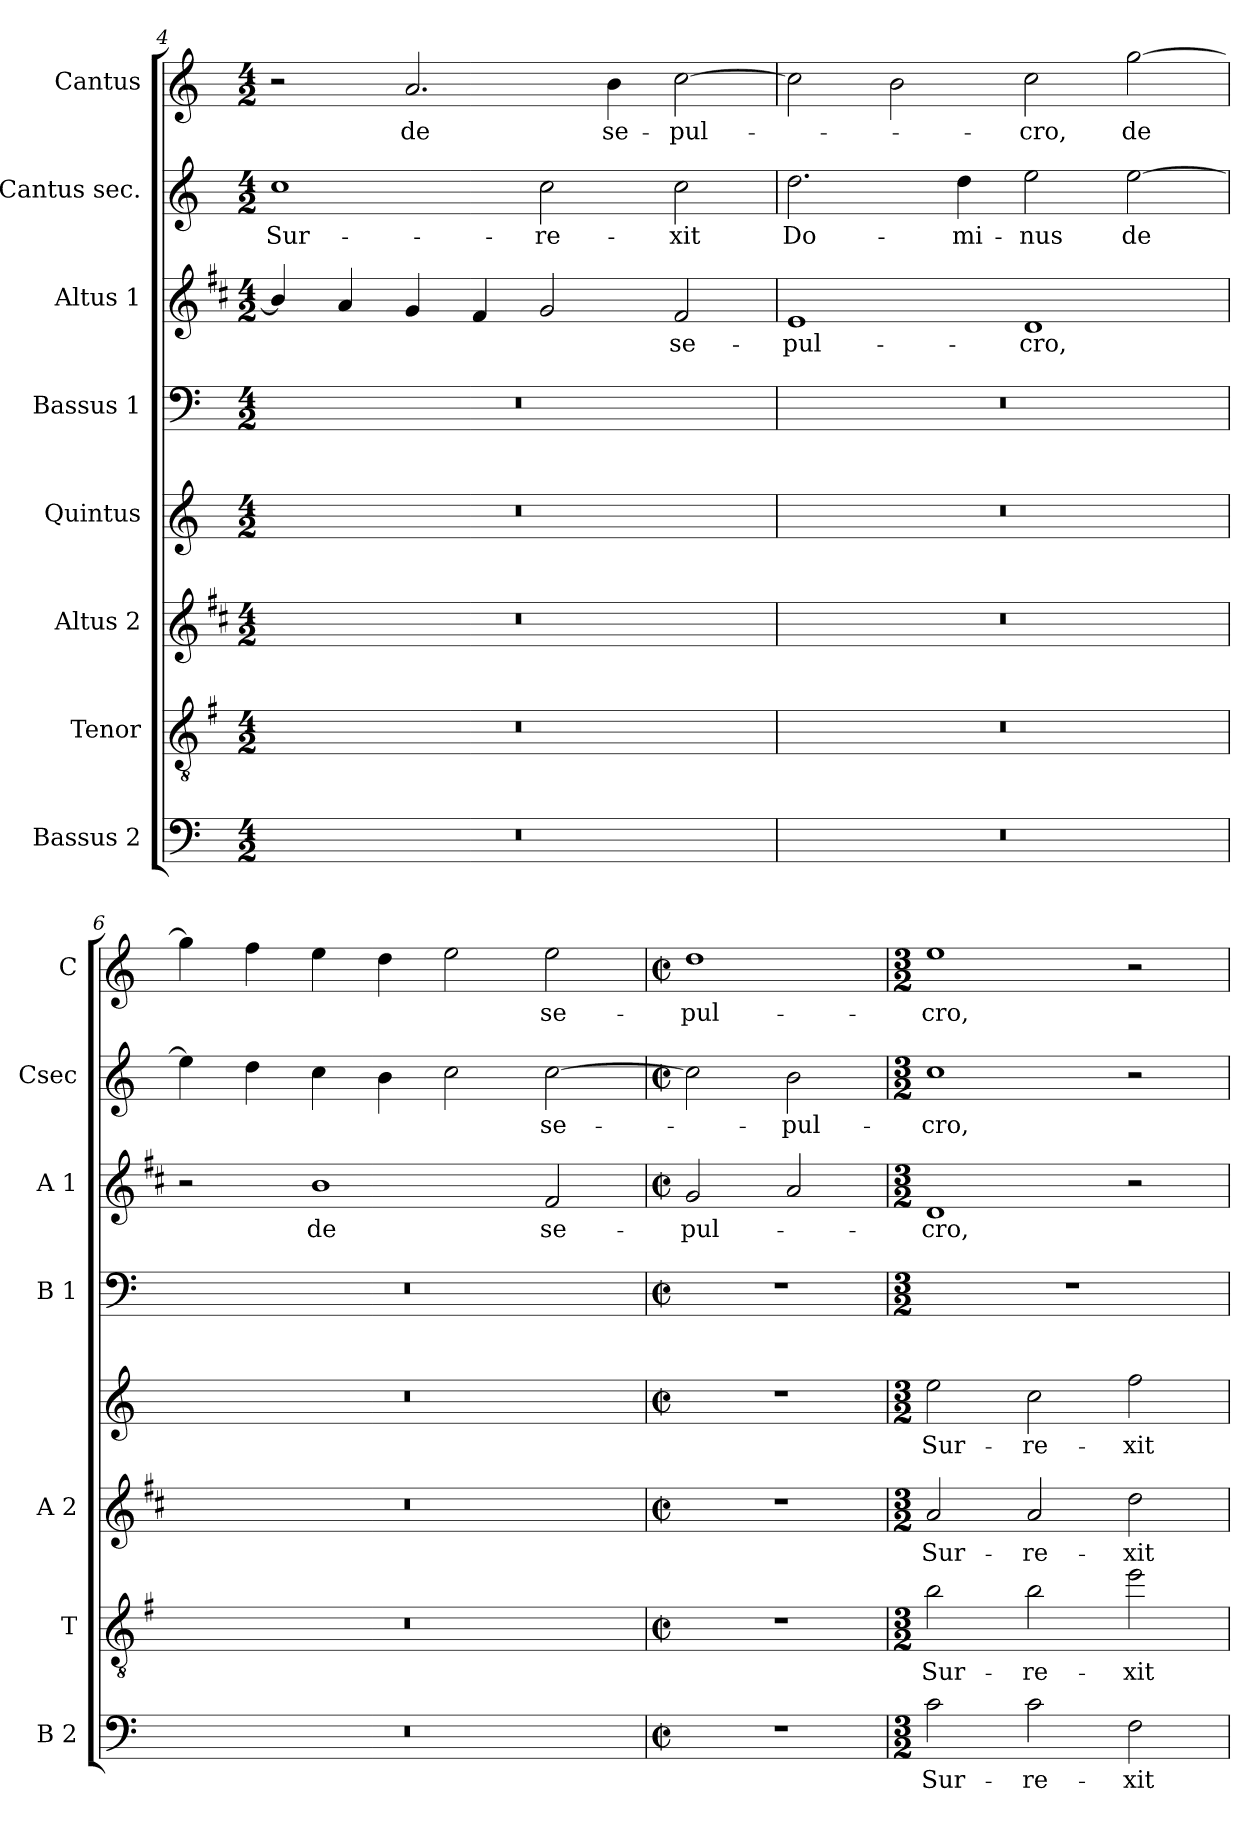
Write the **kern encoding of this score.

**kern	**text	**kern	**text	**kern	**text	**kern	**text	**kern	**kern	**text	**kern	**text	**kern	**text
*part8	*part8	*part7	*part7	*part6	*part6	*part5	*part5	*part4	*part3	*part3	*part2	*part2	*part1	*part1
*staff8	*staff8	*staff7	*staff7	*staff6	*staff6	*staff5	*staff5	*staff4	*staff3	*staff3	*staff2	*staff2	*staff1	*staff1
*I"Bassus 2	*	*I"Tenor	*	*I"Altus 2	*	*I"Quintus	*	*I"Bassus 1	*I"Altus 1	*	*I"Cantus sec.	*	*I"Cantus	*
*I'B 2	*	*I'T	*	*I'A 2	*	*	*	*I'B 1	*I'A 1	*	*I'Csec	*	*I'C	*
*clefF4	*	*clefGv2	*	*clefG2	*	*clefG2	*	*clefF4	*clefG2	*	*clefG2	*	*clefG2	*
*	*	*ITrd4c7	*	*ITrd1c2	*	*	*	*	*ITrd1c2	*	*	*	*	*
*k[]	*	*k[]	*	*k[]	*	*k[]	*	*k[]	*k[]	*	*k[]	*	*k[]	*
*C:	*	*C:	*	*C:	*	*C:	*	*C:	*C:	*	*C:	*	*C:	*
*M4/2	*	*M4/2	*	*M4/2	*	*M4/2	*	*M4/2	*M4/2	*	*M4/2	*	*M4/2	*
=4	=4	=4	=4	=4	=4	=4	=4	=4	=4	=4	=4	=4	=4	=4
!	!	!	!	!	!	!	!	!	!	!	!	!LO:LY:b	!	!
0r	.	0r	.	0r	.	0r	.	0r	4a/]	.	1cc	Sur-	2r	.
.	.	.	.	.	.	.	.	.	4g/	.	.	.	.	.
!	!	!	!	!	!	!	!	!	!	!	!	!	!	!LO:LY:b
.	.	.	.	.	.	.	.	.	4f/	.	.	.	2.a/	de
.	.	.	.	.	.	.	.	.	4e/	.	.	.	.	.
!	!	!	!	!	!	!	!	!	!	!	!	!LO:LY:b	!	!
.	.	.	.	.	.	.	.	.	2f/	.	2cc\	-re-	.	.
!	!	!	!	!	!	!	!	!	!	!	!	!	!	!LO:LY:b
.	.	.	.	.	.	.	.	.	.	.	.	.	4b\	se-
!	!	!	!	!	!	!	!	!	!	!LO:LY:b	!	!LO:LY:b	!	!LO:LY:b
.	.	.	.	.	.	.	.	.	2e/	se-	2cc\	-xit	[2cc\	-pul-
!!LO:LB:g=z
=5	=5	=5	=5	=5	=5	=5	=5	=5	=5	=5	=5	=5	=5	=5
!	!	!	!	!	!	!	!	!	!	!LO:LY:b	!	!LO:LY:b	!	!
0r	.	0r	.	0r	.	0r	.	0r	1d	-pul-	2.dd\	Do-	2cc\]	.
.	.	.	.	.	.	.	.	.	.	.	.	.	2b\	.
!	!	!	!	!	!	!	!	!	!	!	!	!LO:LY:b	!	!
.	.	.	.	.	.	.	.	.	.	.	4dd\	-mi-	.	.
!	!	!	!	!	!	!	!	!	!	!LO:LY:b	!	!LO:LY:b	!	!LO:LY:b
.	.	.	.	.	.	.	.	.	1c	-cro,	2ee\	-nus	2cc\	-cro,
!	!	!	!	!	!	!	!	!	!	!	!	!LO:LY:b	!	!LO:LY:b
.	.	.	.	.	.	.	.	.	.	.	[2ee\	de	[2gg\	de
=6	=6	=6	=6	=6	=6	=6	=6	=6	=6	=6	=6	=6	=6	=6
0r	.	0r	.	0r	.	0r	.	0r	2r	.	4ee\]	.	4gg\]	.
.	.	.	.	.	.	.	.	.	.	.	4dd\	.	4ff\	.
!	!	!	!	!	!	!	!	!	!	!LO:LY:b	!	!	!	!
.	.	.	.	.	.	.	.	.	1a	de	4cc\	.	4ee\	.
.	.	.	.	.	.	.	.	.	.	.	4b\	.	4dd\	.
.	.	.	.	.	.	.	.	.	.	.	2cc\	.	2ee\	.
!	!	!	!	!	!	!	!	!	!	!LO:LY:b	!	!LO:LY:b	!	!LO:LY:b
.	.	.	.	.	.	.	.	.	2e/	se-	[2cc\	se-	2ee\	se-
=7	=7	=7	=7	=7	=7	=7	=7	=7	=7	=7	=7	=7	=7	=7
*M2/2	*	*M2/2	*	*M2/2	*	*M2/2	*	*M2/2	*M2/2	*	*M2/2	*	*M2/2	*
*met(c|)	*	*met(c|)	*	*met(c|)	*	*met(c|)	*	*met(c|)	*met(c|)	*	*met(c|)	*	*met(c|)	*
!	!	!	!	!	!	!	!	!	!	!LO:LY:b	!	!	!	!LO:LY:b
1r	.	1r	.	1r	.	1r	.	1r	2f/	-pul-	2cc\]	.	1dd	-pul-
!	!	!	!	!	!	!	!	!	!	!	!	!LO:LY:b	!	!
.	.	.	.	.	.	.	.	.	2g/	.	2b\	-pul-	.	.
=8	=8	=8	=8	=8	=8	=8	=8	=8	=8	=8	=8	=8	=8	=8
*M3/2	*	*M3/2	*	*M3/2	*	*M3/2	*	*M3/2	*M3/2	*	*M3/2	*	*M3/2	*
!	!LO:LY:b	!	!LO:LY:b	!	!LO:LY:b	!	!LO:LY:b	!	!	!LO:LY:b	!	!LO:LY:b	!	!LO:LY:b
2c\	Sur-	2e\	Sur-	2g/	Sur-	2ee\	Sur-	1.r	1c	-cro,	1cc	-cro,	1ee	-cro,
!	!LO:LY:b	!	!LO:LY:b	!	!LO:LY:b	!	!LO:LY:b	!	!	!	!	!	!	!
2c\	-re-	2e\	-re-	2g/	-re-	2cc\	-re-	.	.	.	.	.	.	.
!	!LO:LY:b	!	!LO:LY:b	!	!LO:LY:b	!	!LO:LY:b	!	!	!	!	!	!	!
2F\	-xit	2a\	-xit	2cc\	-xit	2ff\	-xit	.	2r	.	2r	.	2r	.
=	=	=	=	=	=	=	=	=	=	=	=	=	=	=
*-	*-	*-	*-	*-	*-	*-	*-	*-	*-	*-	*-	*-	*-	*-
